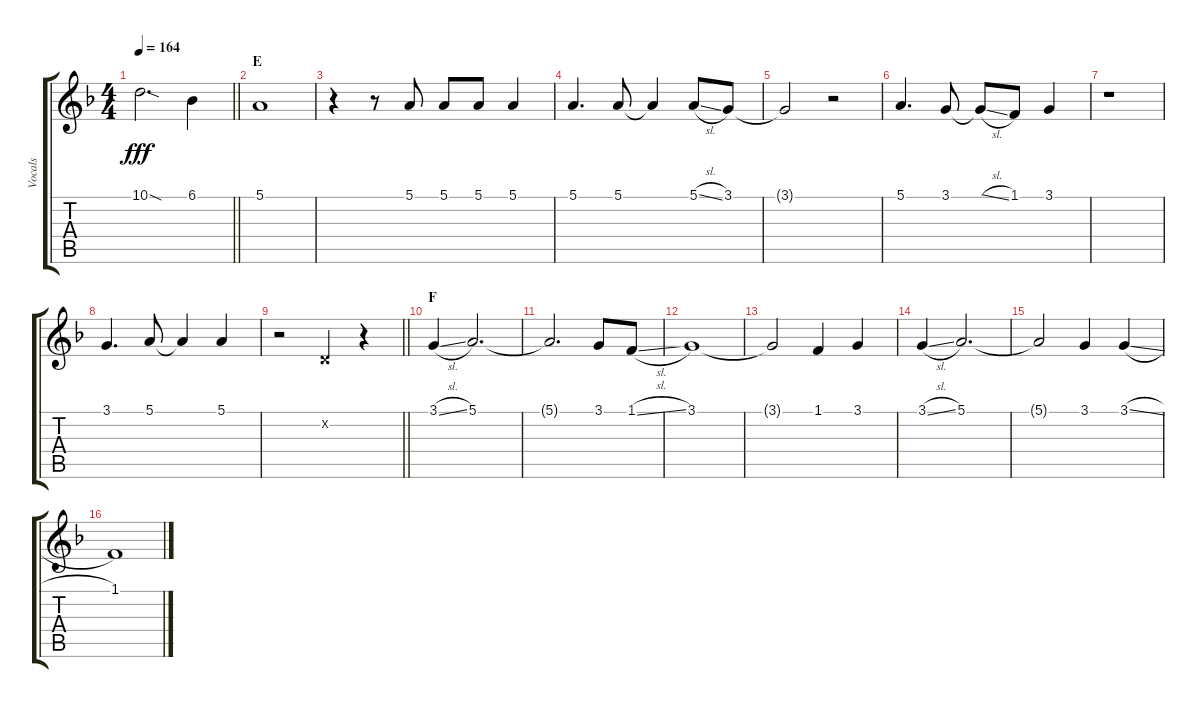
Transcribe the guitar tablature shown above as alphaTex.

\track ("Vocals" "Vocals") {instrument voiceoohs}
\staff {score tabs}
\tuning (E4 B3 G3 D3 A2 E2) {hide}
\ts (4 4)
\tempo 164
\clef g2
\barLineRight lightlight
\ks f
10.1{sod t}.2{d dy fff} 6.1.4 |
\section ("" "E")
5.1.1 |
r.4 r.8 5.1.8 5.1.8 5.1.8 5.1.4 |
5.1.4{d} 5.1.8 5.1{t}.4 5.1{sl}.8 3.1.8 |
3.1{t}.2 r.2 |
5.1.4{d} 3.1.8 3.1{sl t}.8 1.1.8 3.1.4 |
r.1 |
3.1.4{d} 5.1.8 5.1{t}.4 5.1.4 |
\barLineRight lightlight
r.2 3.2{x}.4 r.4 |
\section ("" "F")
3.1{sl}.4 5.1.2{d} |
5.1{t}.2{d} 3.1.8 1.1{sl}.8 |
3.1.1 |
3.1{t}.2 1.1.4 3.1.4 |
3.1{sl}.4 5.1.2{d} |
5.1{t}.2 3.1.4 3.1{sl}.4 |
1.1.1
